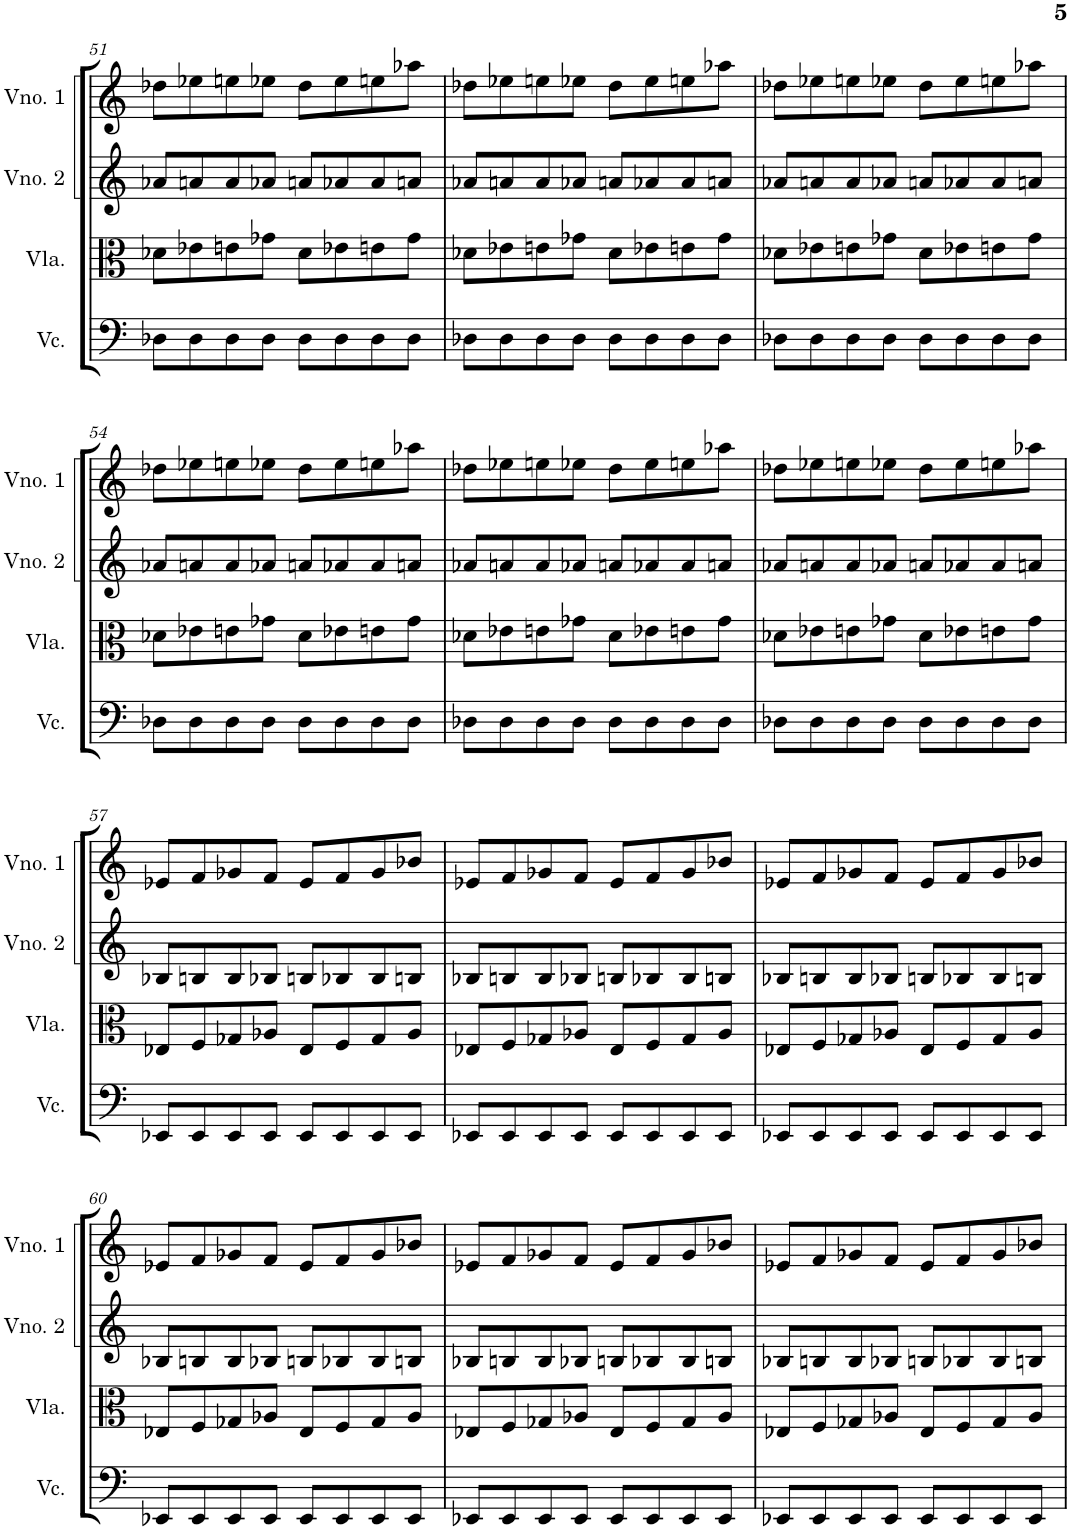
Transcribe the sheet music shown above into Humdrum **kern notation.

**kern	**kern	**kern	**kern
*part4	*part3	*part2	*part1
*staff4	*staff3	*staff2	*staff1
*I"Violoncelo	*I"Viola	*I"Violino 2	*I"Violino 1
*I'Vc.	*I'Vla.	*I'Vno. 2	*I'Vno. 1
!!LO:PB:g=z
*clefF4	*clefC3	*clefG2	*clefG2
*k[]	*k[]	*k[]	*k[]
*M4/4	*M4/4	*M4/4	*M4/4
=51	=51	=51	=51
8D-X\L	8d-X\L	8a-X/L	8dd-X\L
8D-\	8e-X\	8an/	8ee-X\
8D-\	8en\	8a/	8een\
8D-\J	8g-X\J	8a-X/J	8ee-X\J
8D-\L	8d-\L	8an/L	8dd-\L
8D-\	8e-X\	8a-X/	8ee-\
8D-\	8en\	8a-/	8een\
8D-\J	8g-\J	8an/J	8aa-X\J
=52	=52	=52	=52
8D-X\L	8d-X\L	8a-X/L	8dd-X\L
8D-\	8e-X\	8an/	8ee-X\
8D-\	8en\	8a/	8een\
8D-\J	8g-X\J	8a-X/J	8ee-X\J
8D-\L	8d-\L	8an/L	8dd-\L
8D-\	8e-X\	8a-X/	8ee-\
8D-\	8en\	8a-/	8een\
8D-\J	8g-\J	8an/J	8aa-X\J
=53	=53	=53	=53
8D-X\L	8d-X\L	8a-X/L	8dd-X\L
8D-\	8e-X\	8an/	8ee-X\
8D-\	8en\	8a/	8een\
8D-\J	8g-X\J	8a-X/J	8ee-X\J
8D-\L	8d-\L	8an/L	8dd-\L
8D-\	8e-X\	8a-X/	8ee-\
8D-\	8en\	8a-/	8een\
8D-\J	8g-\J	8an/J	8aa-X\J
!!LO:LB:g=z
=54	=54	=54	=54
8D-X\L	8d-X\L	8a-X/L	8dd-X\L
8D-\	8e-X\	8an/	8ee-X\
8D-\	8en\	8a/	8een\
8D-\J	8g-X\J	8a-X/J	8ee-X\J
8D-\L	8d-\L	8an/L	8dd-\L
8D-\	8e-X\	8a-X/	8ee-\
8D-\	8en\	8a-/	8een\
8D-\J	8g-\J	8an/J	8aa-X\J
=55	=55	=55	=55
8D-X\L	8d-X\L	8a-X/L	8dd-X\L
8D-\	8e-X\	8an/	8ee-X\
8D-\	8en\	8a/	8een\
8D-\J	8g-X\J	8a-X/J	8ee-X\J
8D-\L	8d-\L	8an/L	8dd-\L
8D-\	8e-X\	8a-X/	8ee-\
8D-\	8en\	8a-/	8een\
8D-\J	8g-\J	8an/J	8aa-X\J
=56	=56	=56	=56
8D-X\L	8d-X\L	8a-X/L	8dd-X\L
8D-\	8e-X\	8an/	8ee-X\
8D-\	8en\	8a/	8een\
8D-\J	8g-X\J	8a-X/J	8ee-X\J
8D-\L	8d-\L	8an/L	8dd-\L
8D-\	8e-X\	8a-X/	8ee-\
8D-\	8en\	8a-/	8een\
8D-\J	8g-\J	8an/J	8aa-X\J
!!LO:LB:g=z
=57	=57	=57	=57
8EE-X/L	8E-X/L	8B-X/L	8e-X/L
8EE-/	8F/	8Bn/	8f/
8EE-/	8G-X/	8B/	8g-X/
8EE-/J	8A-X/J	8B-X/J	8f/J
8EE-/L	8E-/L	8Bn/L	8e-/L
8EE-/	8F/	8B-X/	8f/
8EE-/	8G-/	8B-/	8g-/
8EE-/J	8A-/J	8Bn/J	8b-X/J
=58	=58	=58	=58
8EE-X/L	8E-X/L	8B-X/L	8e-X/L
8EE-/	8F/	8Bn/	8f/
8EE-/	8G-X/	8B/	8g-X/
8EE-/J	8A-X/J	8B-X/J	8f/J
8EE-/L	8E-/L	8Bn/L	8e-/L
8EE-/	8F/	8B-X/	8f/
8EE-/	8G-/	8B-/	8g-/
8EE-/J	8A-/J	8Bn/J	8b-X/J
=59	=59	=59	=59
8EE-X/L	8E-X/L	8B-X/L	8e-X/L
8EE-/	8F/	8Bn/	8f/
8EE-/	8G-X/	8B/	8g-X/
8EE-/J	8A-X/J	8B-X/J	8f/J
8EE-/L	8E-/L	8Bn/L	8e-/L
8EE-/	8F/	8B-X/	8f/
8EE-/	8G-/	8B-/	8g-/
8EE-/J	8A-/J	8Bn/J	8b-X/J
!!LO:LB:g=z
=60	=60	=60	=60
8EE-X/L	8E-X/L	8B-X/L	8e-X/L
8EE-/	8F/	8Bn/	8f/
8EE-/	8G-X/	8B/	8g-X/
8EE-/J	8A-X/J	8B-X/J	8f/J
8EE-/L	8E-/L	8Bn/L	8e-/L
8EE-/	8F/	8B-X/	8f/
8EE-/	8G-/	8B-/	8g-/
8EE-/J	8A-/J	8Bn/J	8b-X/J
=61	=61	=61	=61
8EE-X/L	8E-X/L	8B-X/L	8e-X/L
8EE-/	8F/	8Bn/	8f/
8EE-/	8G-X/	8B/	8g-X/
8EE-/J	8A-X/J	8B-X/J	8f/J
8EE-/L	8E-/L	8Bn/L	8e-/L
8EE-/	8F/	8B-X/	8f/
8EE-/	8G-/	8B-/	8g-/
8EE-/J	8A-/J	8Bn/J	8b-X/J
=62	=62	=62	=62
8EE-X/L	8E-X/L	8B-X/L	8e-X/L
8EE-/	8F/	8Bn/	8f/
8EE-/	8G-X/	8B/	8g-X/
8EE-/J	8A-X/J	8B-X/J	8f/J
8EE-/L	8E-/L	8Bn/L	8e-/L
8EE-/	8F/	8B-X/	8f/
8EE-/	8G-/	8B-/	8g-/
8EE-/J	8A-/J	8Bn/J	8b-X/J
=	=	=	=
*-	*-	*-	*-
